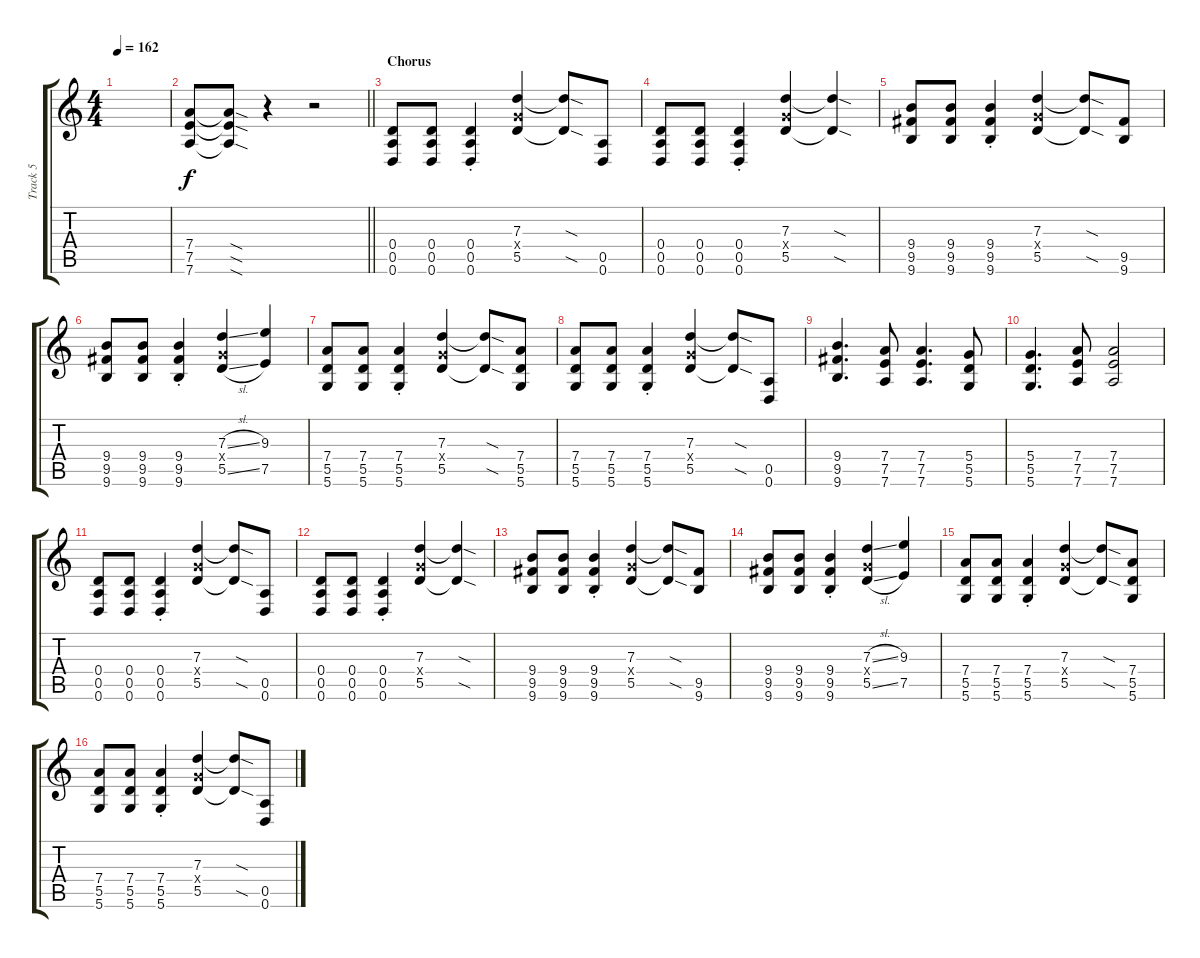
\track ("Track 5" "Track 5") {instrument distortionguitar}
\staff {score tabs}
\tuning (E4 B3 G3 D3 A2 D2) {hide}
\ts (4 4)
\tempo 162
\clef g2
\ks c
|
\barLineRight lightlight
(7.4 7.5 7.6).8 (7.4{sod t} 7.5{sod t} 7.6{sod t}).8 r.4 r.2 |
\section ("" "Chorus")
(0.4 0.5 0.6).8 (0.4 0.5 0.6).8 (0.4{st} 0.5{st} 0.6{st}).4 (7.3 5.4{x} 5.5).4 (7.3{sod t} 5.5{sod t}).8 (0.5 0.6).8 |
(0.4 0.5 0.6).8 (0.4 0.5 0.6).8 (0.4{st} 0.5{st} 0.6{st}).4 (7.3 5.4{x} 5.5).4 (7.3{sod t} 5.5{sod t}).4 |
(9.4 9.5 9.6).8 (9.4 9.5 9.6).8 (9.4{st} 9.5{st} 9.6{st}).4 (7.3 5.4{x} 5.5).4 (7.3{sod t} 5.5{sod t}).8 (9.5 9.6).8 |
(9.4 9.5 9.6).8 (9.4 9.5 9.6).8 (9.4{st} 9.5{st} 9.6{st}).4 (7.3{sl} 5.4{x} 5.5{sl}).4 (9.3 7.5).4 |
(7.4 5.5 5.6).8 (7.4 5.5 5.6).8 (7.4{st} 5.5{st} 5.6{st}).4 (7.3 5.4{x} 5.5).4 (7.3{sod t} 5.5{sod t}).8 (7.4 5.5 5.6).8 |
(7.4 5.5 5.6).8 (7.4 5.5 5.6).8 (7.4{st} 5.5{st} 5.6{st}).4 (7.3 5.4{x} 5.5).4 (7.3{sod t} 5.5{sod t}).8 (0.5 0.6).8 |
(9.4 9.5 9.6).4{d} (7.4 7.5 7.6).8 (7.4 7.5 7.6).4{d} (5.4 5.5 5.6).8 |
(5.4 5.5 5.6).4{d} (7.4 7.5 7.6).8 (7.4 7.5 7.6).2 |
(0.4 0.5 0.6).8 (0.4 0.5 0.6).8 (0.4{st} 0.5{st} 0.6{st}).4 (7.3 5.4{x} 5.5).4 (7.3{sod t} 5.5{sod t}).8 (0.5 0.6).8 |
(0.4 0.5 0.6).8 (0.4 0.5 0.6).8 (0.4{st} 0.5{st} 0.6{st}).4 (7.3 5.4{x} 5.5).4 (7.3{sod t} 5.5{sod t}).4 |
(9.4 9.5 9.6).8 (9.4 9.5 9.6).8 (9.4{st} 9.5{st} 9.6{st}).4 (7.3 5.4{x} 5.5).4 (7.3{sod t} 5.5{sod t}).8 (9.5 9.6).8 |
(9.4 9.5 9.6).8 (9.4 9.5 9.6).8 (9.4{st} 9.5{st} 9.6{st}).4 (7.3{sl} 5.4{x} 5.5{sl}).4 (9.3 7.5).4 |
(7.4 5.5 5.6).8 (7.4 5.5 5.6).8 (7.4{st} 5.5{st} 5.6{st}).4 (7.3 5.4{x} 5.5).4 (7.3{sod t} 5.5{sod t}).8 (7.4 5.5 5.6).8 |
(7.4 5.5 5.6).8 (7.4 5.5 5.6).8 (7.4{st} 5.5{st} 5.6{st}).4 (7.3 5.4{x} 5.5).4 (7.3{sod t} 5.5{sod t}).8 (0.5 0.6).8
